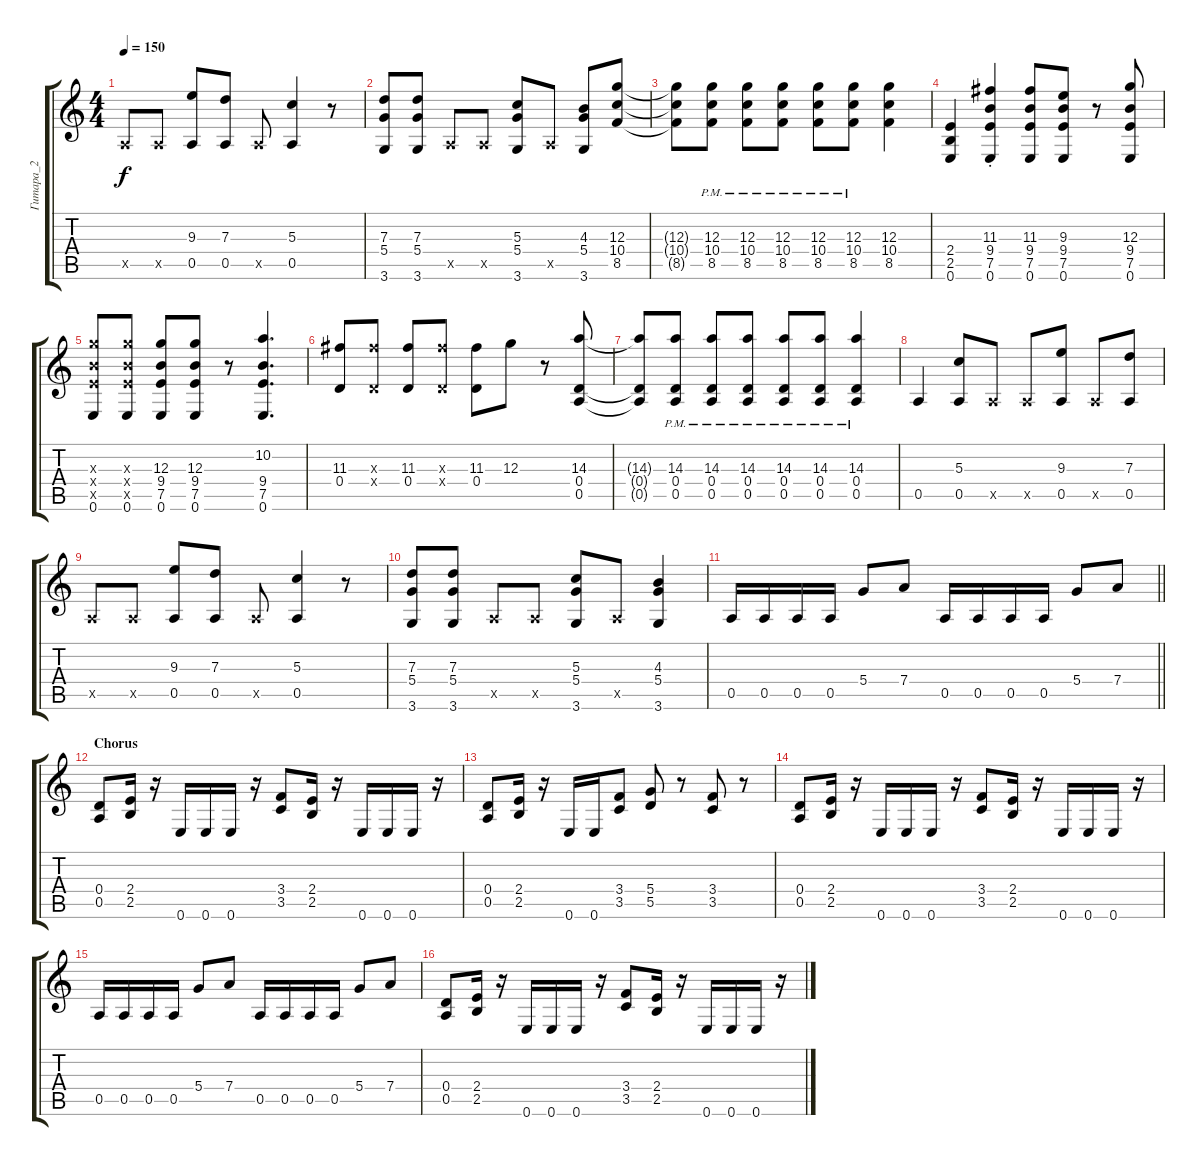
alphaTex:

\track ("Гитара_2" "Гитара_2") {instrument acousticguitarnylon}
\staff {score tabs}
\tuning (E4 B3 G3 D3 A2 E2) {hide}
\ts (4 4)
\tempo 150
\clef g2
\ks c
0.5{x}.8{dy f} 0.5{x}.8 (9.3 0.5).8 (7.3 0.5).8 0.5{x}.8 (5.3 0.5).4 r.8 |
(7.3 5.4 3.6).8 (7.3 5.4 3.6).8 0.5{x}.8 0.5{x}.8 (5.3 5.4 3.6).8 0.5{x}.8 (4.3 5.4 3.6).8 (12.3 10.4 8.5).8 |
(12.3{t} 10.4{t} 8.5{t}).8 (12.3{pm} 10.4{pm} 8.5{pm}).8 (12.3{pm} 10.4{pm} 8.5{pm}).8 (12.3{pm} 10.4{pm} 8.5{pm}).8 (12.3{pm} 10.4{pm} 8.5{pm}).8 (12.3{pm} 10.4{pm} 8.5{pm}).8 (12.3 10.4 8.5).4 |
(2.4 2.5 0.6).4 (11.3{st} 9.4{st} 7.5{st} 0.6).4 (11.3 9.4 7.5 0.6).8 (9.3 9.4 7.5 0.6).8 r.8 (12.3 9.4 7.5 0.6).8 |
(12.3{x} 9.4{x} 7.5{x} 0.6).8 (12.3{x} 9.4{x} 7.5{x} 0.6).8 (12.3 9.4 7.5 0.6).8 (12.3 9.4 7.5 0.6).8 r.8 (10.2 9.4 7.5 0.6).4{d} |
(11.3 0.4).8 (11.3{x} 0.4{x}).8 (11.3 0.4).8 (11.3{x} 0.4{x}).8 (11.3 0.4).8 12.3.8 r.8 (14.3 0.4 0.5).8 |
(14.3{t} 0.4{t} 0.5{t}).8 (14.3{pm} 0.4{pm} 0.5{pm}).8 (14.3{pm} 0.4{pm} 0.5{pm}).8 (14.3{pm} 0.4{pm} 0.5{pm}).8 (14.3{pm} 0.4{pm} 0.5{pm}).8 (14.3{pm} 0.4{pm} 0.5{pm}).8 (14.3{pm} 0.4{pm} 0.5{pm}).4 |
0.5.4 (5.3 0.5).8 0.5{x}.8 0.5{x}.8 (9.3 0.5).8 0.5{x}.8 (7.3 0.5).8 |
0.5{x}.8 0.5{x}.8 (9.3 0.5).8 (7.3 0.5).8 0.5{x}.8 (5.3 0.5).4 r.8 |
(7.3 5.4 3.6).8 (7.3 5.4 3.6).8 0.5{x}.8 0.5{x}.8 (5.3 5.4 3.6).8 0.5{x}.8 (4.3 5.4 3.6).4 |
\barLineRight lightlight
0.5.16 0.5.16 0.5.16 0.5.16 5.4.8 7.4.8 0.5.16 0.5.16 0.5.16 0.5.16 5.4.8 7.4.8 |
\section ("" "Chorus")
(0.4 0.5).8 (2.4 2.5).16 r.16 0.6.16 0.6.16 0.6.16 r.16 (3.4 3.5).8 (2.4 2.5).16 r.16 0.6.16 0.6.16 0.6.16 r.16 |
(0.4 0.5).8 (2.4 2.5).16 r.16 0.6.16 0.6.16 (3.4 3.5).8 (5.4 5.5).8 r.8 (3.4 3.5).8 r.8 |
(0.4 0.5).8 (2.4 2.5).16 r.16 0.6.16 0.6.16 0.6.16 r.16 (3.4 3.5).8 (2.4 2.5).16 r.16 0.6.16 0.6.16 0.6.16 r.16 |
0.5.16 0.5.16 0.5.16 0.5.16 5.4.8 7.4.8 0.5.16 0.5.16 0.5.16 0.5.16 5.4.8 7.4.8 |
(0.4 0.5).8 (2.4 2.5).16 r.16 0.6.16 0.6.16 0.6.16 r.16 (3.4 3.5).8 (2.4 2.5).16 r.16 0.6.16 0.6.16 0.6.16 r.16
